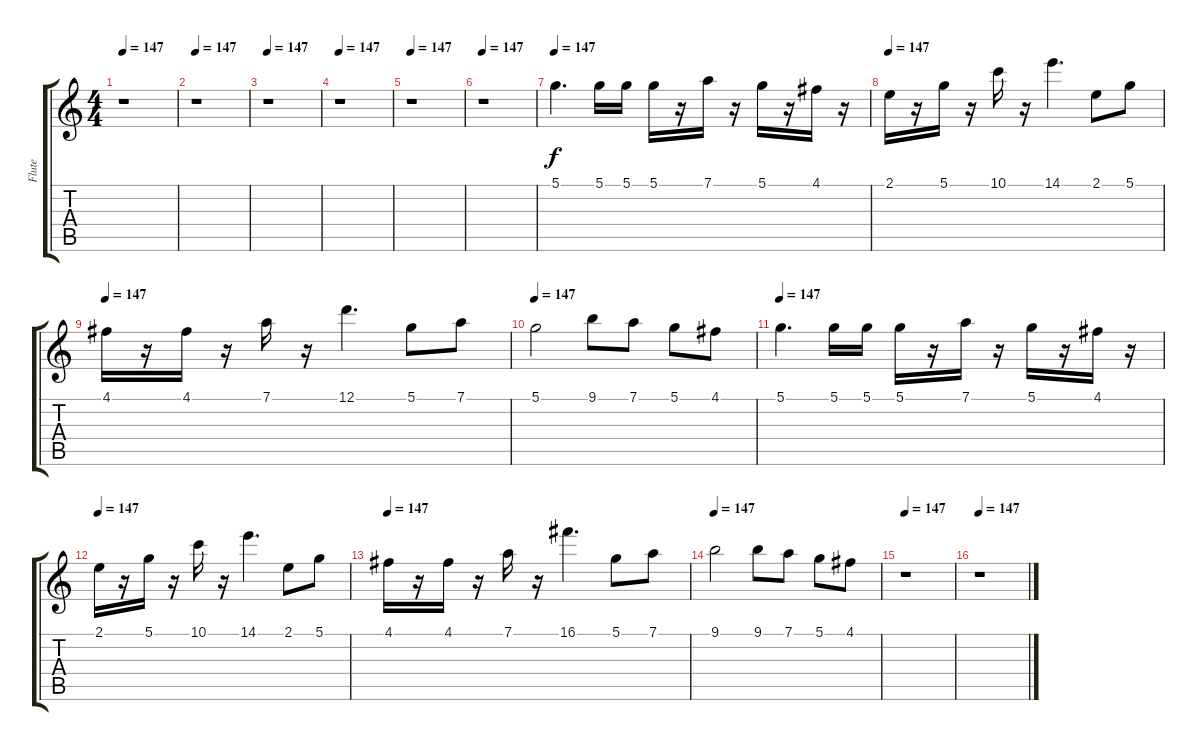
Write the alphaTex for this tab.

\track ("Flute" "Flute") {instrument flute}
\staff {score tabs}
\tuning (D5 D5 D5 D5 D5 D5) {hide}
\ts (4 4)
\tempo 147
\clef g2
\ks c
r.1{dy f} |
\tempo 147
r.1 |
\tempo 147
r.1 |
\tempo 147
r.1 |
\tempo 147
r.1 |
\tempo 147
r.1 |
\tempo 147
5.1.4{d} 5.1.16 5.1.16 5.1.16 r.16 7.1.16 r.16 5.1.16 r.16 4.1.16 r.16 |
\tempo 147
2.1.16 r.16 5.1.16 r.16 10.1.16 r.16 14.1.4{d} 2.1.8 5.1.8 |
\tempo 147
4.1.16 r.16 4.1.16 r.16 7.1.16 r.16 12.1.4{d} 5.1.8 7.1.8 |
\tempo 147
5.1.2 9.1.8 7.1.8 5.1.8 4.1.8 |
\tempo 147
5.1.4{d} 5.1.16 5.1.16 5.1.16 r.16 7.1.16 r.16 5.1.16 r.16 4.1.16 r.16 |
\tempo 147
2.1.16 r.16 5.1.16 r.16 10.1.16 r.16 14.1.4{d} 2.1.8 5.1.8 |
\tempo 147
4.1.16 r.16 4.1.16 r.16 7.1.16 r.16 16.1.4{d} 5.1.8 7.1.8 |
\tempo 147
9.1.2 9.1.8 7.1.8 5.1.8 4.1.8 |
\tempo 147
r.1 |
\tempo 147
r.1
